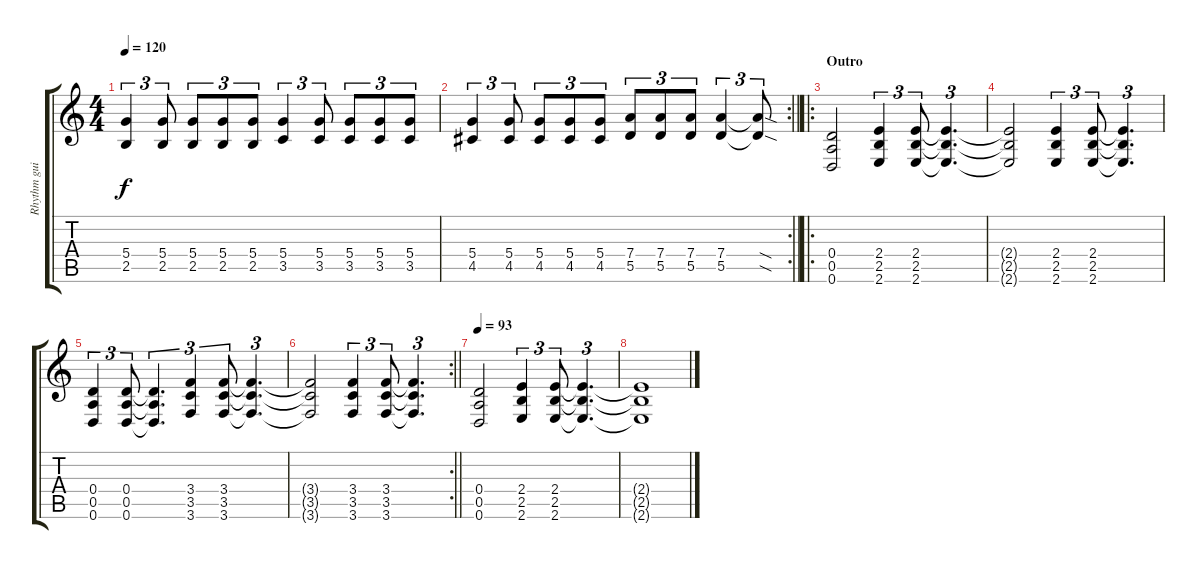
\track ("Rhythm guitar" "Rhythm gui") {instrument distortionguitar}
\staff {score tabs}
\tuning (E4 B3 G3 D3 A2 D2) {hide}
\ts (4 4)
\tempo 120
\clef g2
\ks c
(5.4 2.5).4{tu (3 2) dy f} (5.4 2.5).8{tu (3 2)} (5.4 2.5).8{tu (3 2)} (5.4 2.5).8{tu (3 2)} (5.4 2.5).8{tu (3 2)} (5.4 3.5).4{tu (3 2)} (5.4 3.5).8{tu (3 2)} (5.4 3.5).8{tu (3 2)} (5.4 3.5).8{tu (3 2)} (5.4 3.5).8{tu (3 2)} |
\rc 2
\barLineRight lightlight
(5.4 4.5).4{tu (3 2)} (5.4 4.5).8{tu (3 2)} (5.4 4.5).8{tu (3 2)} (5.4 4.5).8{tu (3 2)} (5.4 4.5).8{tu (3 2)} (7.4 5.5).8{tu (3 2)} (7.4 5.5).8{tu (3 2)} (7.4 5.5).8{tu (3 2)} (7.4 5.5).4{tu (3 2)} (7.4{sod t} 5.5{sod t}).8{tu (3 2)} |
\ro
\section ("" "Outro")
(0.4 0.5 0.6).2 (2.4 2.5 2.6).4{tu (3 2)} (2.4 2.5 2.6).8{tu (3 2)} (2.4{t} 2.5{t} 2.6{t}).4{d tu (3 2)} |
(2.4{t} 2.5{t} 2.6{t}).2 (2.4 2.5 2.6).4{tu (3 2)} (2.4 2.5 2.6).8{tu (3 2)} (2.4{t} 2.5{t} 2.6{t}).4{d tu (3 2)} |
(0.4 0.5 0.6).4{tu (3 2)} (0.4 0.5 0.6).8{tu (3 2)} (0.4{t} 0.5{t} 0.6{t}).4{d tu (3 2)} (3.4 3.5 3.6).4{tu (3 2)} (3.4 3.5 3.6).8{tu (3 2)} (3.4{t} 3.5{t} 3.6{t}).4{d tu (3 2)} |
\rc 2
\barLineRight lightlight
(3.4{t} 3.5{t} 3.6{t}).2 (3.4 3.5 3.6).4{tu (3 2)} (3.4 3.5 3.6).8{tu (3 2)} (3.4{t} 3.5{t} 3.6{t}).4{d tu (3 2)} |
\tempo 93
(0.4 0.5 0.6).2 (2.4 2.5 2.6).4{tu (3 2)} (2.4 2.5 2.6).8{tu (3 2)} (2.4{t} 2.5{t} 2.6{t}).4{d tu (3 2)} |
(2.4{t} 2.5{t} 2.6{t}).1{volume 0}
